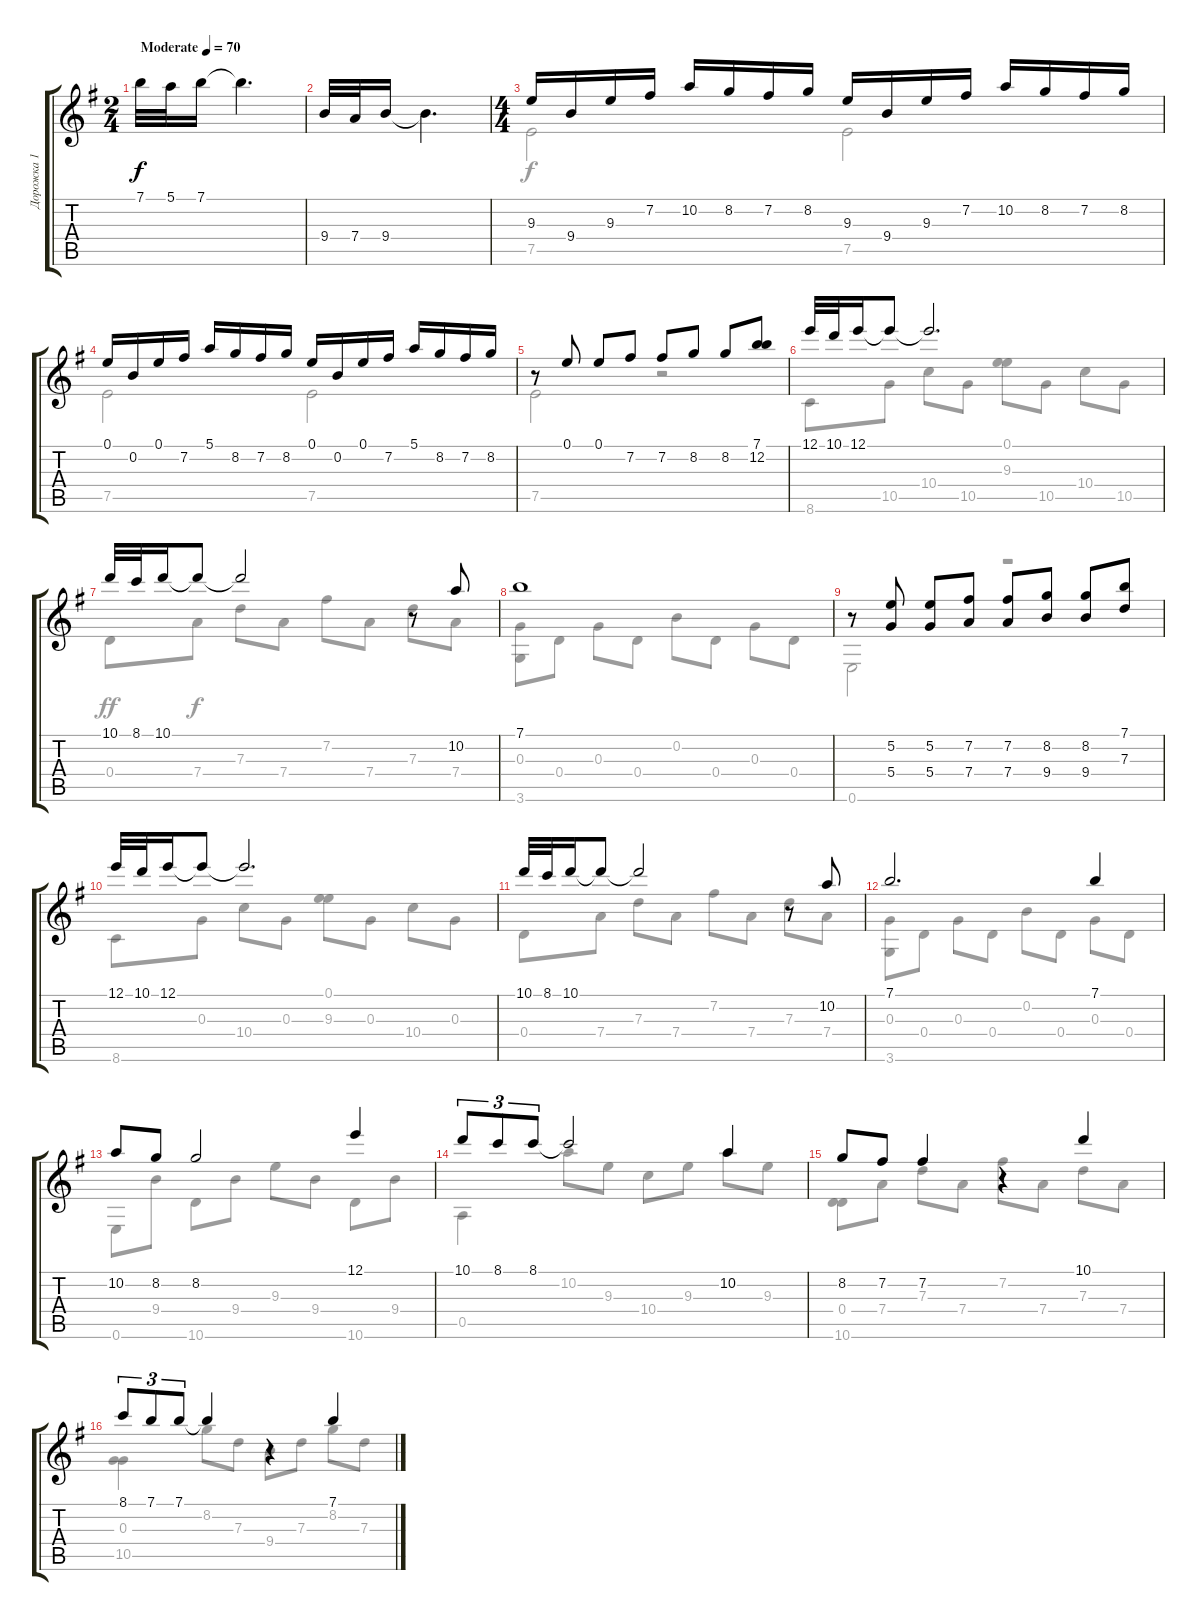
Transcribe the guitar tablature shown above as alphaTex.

\track ("Дорожка 1" "Дорожка 1") {instrument acousticguitarnylon}
\staff {score tabs}
\tuning (E4 B3 G3 D3 A2 E2) {hide}
\voice
\ts (2 4)
\tempo (70 "Moderate")
\clef g2
\ks eminor
7.1.32{dy f instrument acousticguitarnylon} 5.1.32 7.1.16 7.1{t}.4{d} |
9.4.32 7.4.32 9.4.16 9.4{t}.4{d} |
\ts (4 4)
9.3.16 9.4.16 9.3.16 7.2.16 10.2.16 8.2.16 7.2.16 8.2.16 9.3.16 9.4.16 9.3.16 7.2.16 10.2.16 8.2.16 7.2.16 8.2.16 |
0.1.16 0.2.16 0.1.16 7.2.16 5.1.16 8.2.16 7.2.16 8.2.16 0.1.16 0.2.16 0.1.16 7.2.16 5.1.16 8.2.16 7.2.16 8.2.16 |
r.8 0.1.8 0.1.8 7.2.8 7.2.8 8.2.8 8.2.8 (7.1 12.2).8 |
12.1.32 10.1.32 12.1.16 12.1{t}.8 12.1{t}.2{d} |
10.1.32 8.1.32 10.1.16 10.1{t}.8 10.1{t}.2 r.8 10.2.8 |
7.1.1 |
r.8 (5.2 5.4).8 (5.2 5.4).8 (7.2 7.4).8 (7.2 7.4).8 (8.2 9.4).8 (8.2 9.4).8 (7.1 7.3).8 |
12.1.32 10.1.32 12.1.16 12.1{t}.8 12.1{t}.2{d} |
10.1.32 8.1.32 10.1.16 10.1{t}.8 10.1{t}.2 r.8 10.2.8 |
7.1.2{d} 7.1.4 |
10.2.8 8.2.8 8.2.2 12.1.4 |
10.1.8{tu (3 2)} 8.1.8{tu (3 2)} 8.1.8{tu (3 2)} 8.1{t}.2 10.2.4 |
8.2.8 7.2.8 7.2.4 r.4 10.1.4 |
8.1.8{tu (3 2)} 7.1.8{tu (3 2)} 7.1.8{tu (3 2)} 7.1{t}.4 r.4 7.1.4
\voice
\clef g2
\ottava regular
\simile none
\ks eminor
|
|
7.5.2 7.5.2 |
7.5.2 7.5.2 |
7.5.2 r.2 |
8.6.8 10.5.8 10.4.8 10.5.8 (0.1 9.3).8 10.5.8 10.4.8 10.5.8 |
0.4.8{dy ff} 7.4.8{dy f} 7.3.8 7.4.8 7.2.8 7.4.8 7.3.8 7.4.8 |
(0.3 3.6).8 0.4.8 0.3.8 0.4.8 0.2.8 0.4.8 0.3.8 0.4.8 |
0.6.2 r.2 |
8.6.8 0.3.8 10.4.8 0.3.8 (0.1 9.3).8 0.3.8 10.4.8 0.3.8 |
0.4.8 7.4.8 7.3.8 7.4.8 7.2.8 7.4.8 7.3.8 7.4.8 |
(0.3 3.6).8 0.4.8 0.3.8 0.4.8 0.2.8 0.4.8 0.3.8 0.4.8 |
0.6.8 9.4.8 10.6.8 9.4.8 9.3.8 9.4.8 10.6.8 9.4.8 |
0.5.4 10.2.8 9.3.8 10.4.8 9.3.8 10.2.8 9.3.8 |
(0.4 10.6).8 7.4.8 7.3.8 7.4.8 7.2.8 7.4.8 7.3.8 7.4.8 |
(0.3 10.5).4 8.2.8 7.3.8 9.4.8 7.3.8 8.2.8 7.3.8
